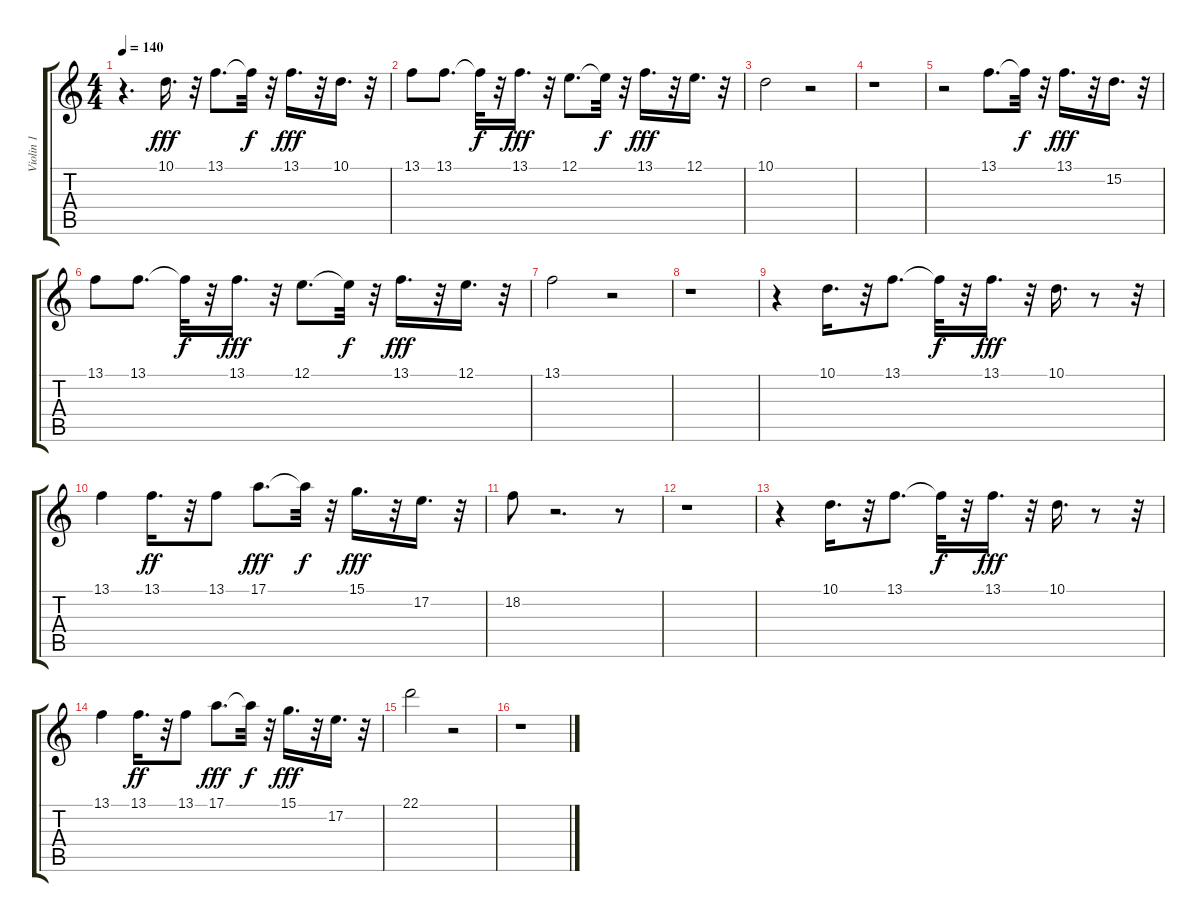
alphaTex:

\track ("Violin 1" "Violin 1") {instrument fx5brightness}
\staff {score tabs}
\tuning (E4 B3 G3 D3 A2 E2) {hide}
\ts (4 4)
\tempo 140
\clef g2
\ks c
r.4{d dy f} 10.1.16{d dy fff} r.32 13.1.8{d} 13.1{t}.32{dy f} r.32 13.1.16{d dy fff} r.32 10.1.16{d} r.32 |
13.1.8 13.1.8{d} 13.1{t}.32{dy f} r.32 13.1.16{d dy fff} r.32 12.1.8{d} 12.1{t}.32{dy f} r.32 13.1.16{d dy fff} r.32 12.1.16{d} r.32 |
10.1.2 r.2 |
r.1 |
r.2 13.1.8{d} 13.1{t}.32{dy f} r.32 13.1.16{d dy fff} r.32 15.2.16{d} r.32 |
13.1.8 13.1.8{d} 13.1{t}.32{dy f} r.32 13.1.16{d dy fff} r.32 12.1.8{d} 12.1{t}.32{dy f} r.32 13.1.16{d dy fff} r.32 12.1.16{d} r.32 |
13.1.2 r.2 |
r.1 |
r.4 10.1.16{d} r.32 13.1.8{d} 13.1{t}.32{dy f} r.32 13.1.16{d dy fff} r.32 10.1.16{d} r.8 r.32 |
13.1.4 13.1.16{d dy ff} r.32 13.1.8 17.1.8{d dy fff} 17.1{t}.32{dy f} r.32 15.1.16{d dy fff} r.32 17.2.16{d} r.32 |
18.2.8 r.2{d} r.8 |
r.1 |
r.4 10.1.16{d} r.32 13.1.8{d} 13.1{t}.32{dy f} r.32 13.1.16{d dy fff} r.32 10.1.16{d} r.8 r.32 |
13.1.4 13.1.16{d dy ff} r.32 13.1.8 17.1.8{d dy fff} 17.1{t}.32{dy f} r.32 15.1.16{d dy fff} r.32 17.2.16{d} r.32 |
22.1.2 r.2 |
r.1
